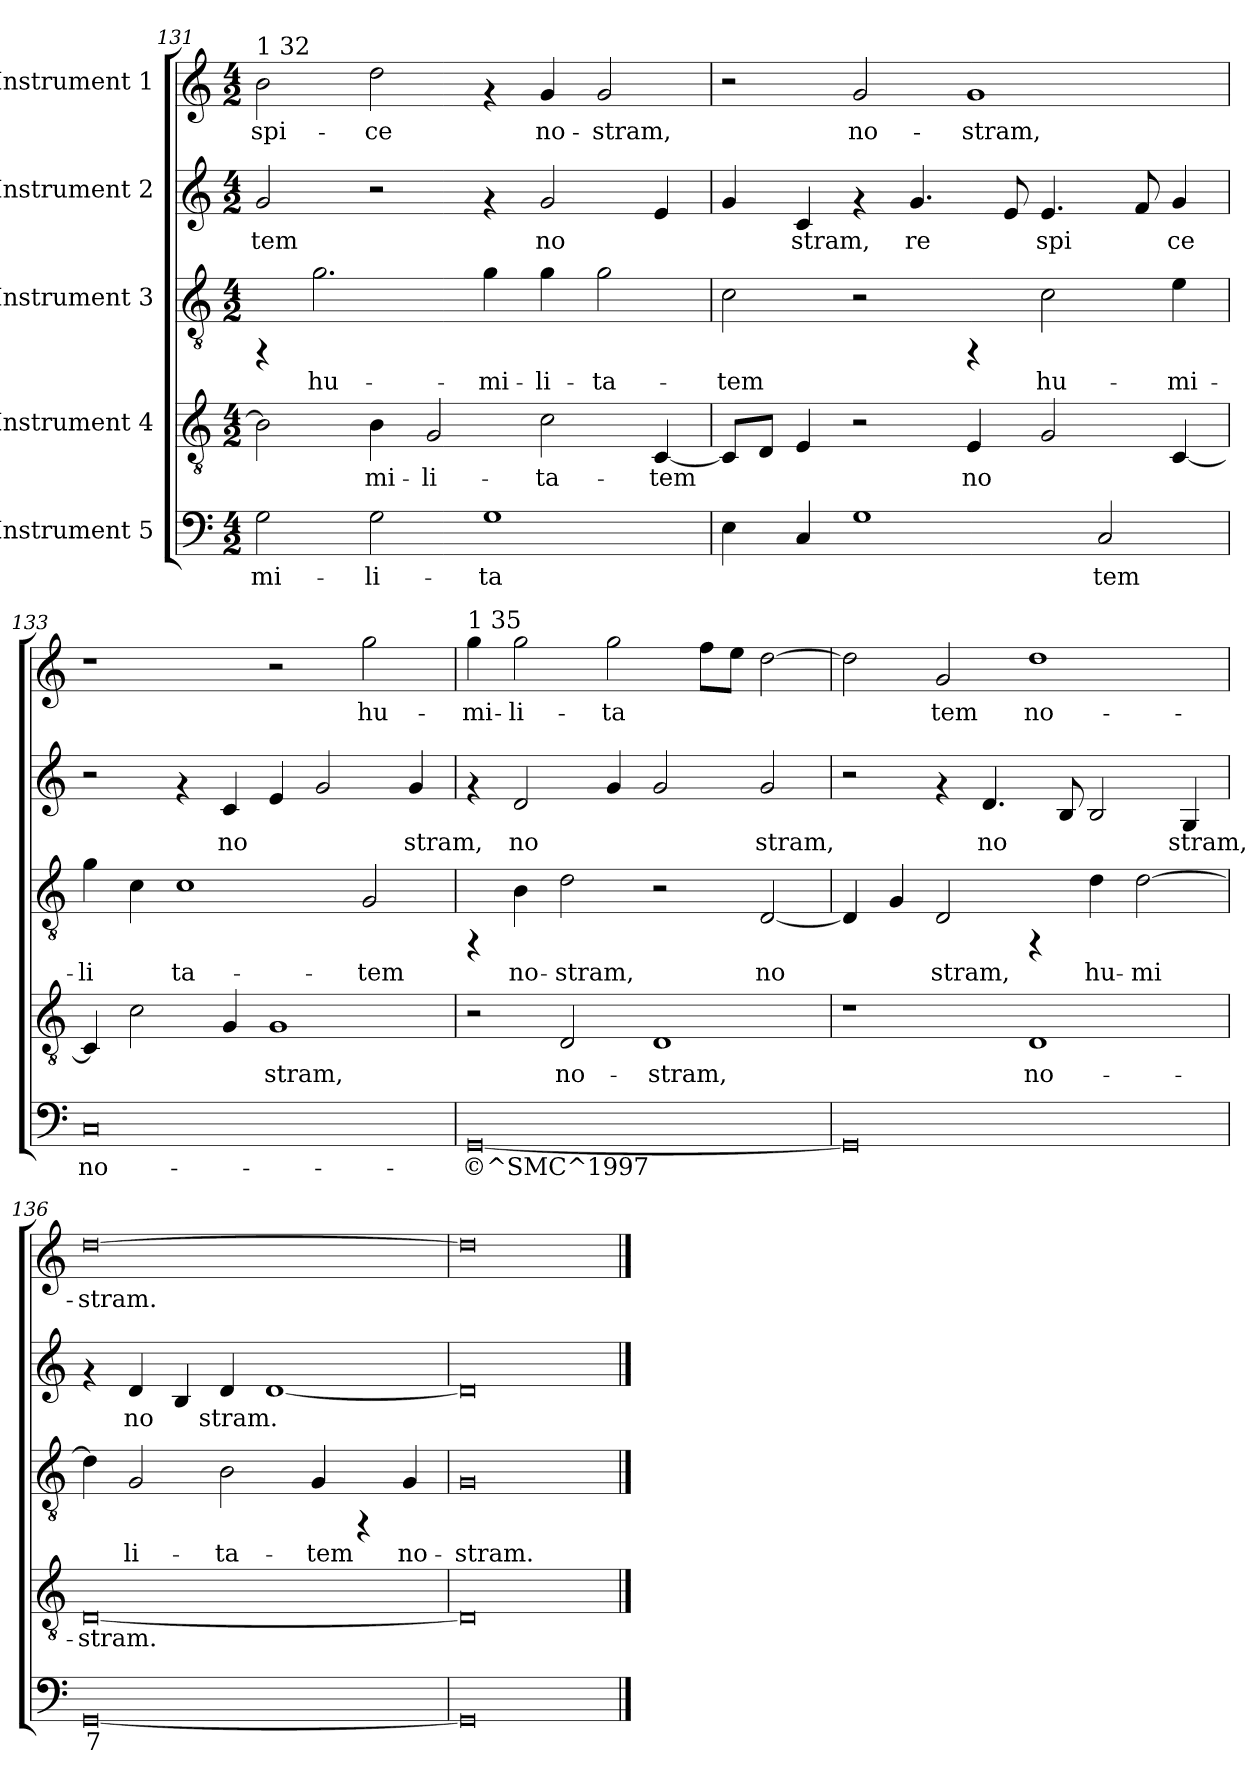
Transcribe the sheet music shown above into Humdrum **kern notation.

**kern	**text	**kern	**text	**kern	**text	**kern	**text	**kern	**text
*part5	*part5	*part4	*part4	*part3	*part3	*part2	*part2	*part1	*part1
*staff5	*staff5	*staff4	*staff4	*staff3	*staff3	*staff2	*staff2	*staff1	*staff1
*I"Instrument 5	*	*I"Instrument 4	*	*I"Instrument 3	*	*I"Instrument 2	*	*I"Instrument 1	*
!!LO:LB:g=z
*clefF4	*	*clefGv2	*	*clefGv2	*	*clefG2	*	*clefG2	*
*k[]	*	*k[]	*	*k[]	*	*k[]	*	*k[]	*
*C:	*	*C:	*	*C:	*	*C:	*	*C:	*
*M4/2	*	*M4/2	*	*M4/2	*	*M4/2	*	*M4/2	*
=131	=131	=131	=131	=131	=131	=131	=131	=131	=131
!	!	!	!	!	!	!	!	!LO:TX:a:t=1 32	!
!	!LO:LY:b:cj	!	!LO:LY:b:cj	!	!	!	!LO:LY:b:cj	!	!LO:LY:b:cj
2G\	-mi-	2B\]	--	4rFF	.	2g/	-tem	2b\	-spi-
!	!	!	!	!	!LO:LY:b:cj	!	!	!	!
.	.	.	.	2.g\	hu-	.	.	.	.
!	!LO:LY:b:cj	!	!LO:LY:b:cj	!	!	!	!	!	!LO:LY:b:cj
2G\	-li-	4B\	-mi-	.	.	2r	.	2dd\	-ce
!	!	!	!LO:LY:b:cj	!	!	!	!	!	!
.	.	2G/	-li-	.	.	.	.	.	.
!	!LO:LY:b:cj	!	!	!	!LO:LY:b:cj	!	!	!	!
1G	-ta-	.	.	4g\	-mi-	4rf	.	4rf	.
!	!	!	!LO:LY:b:cj	!	!LO:LY:b:cj	!	!LO:LY:b:cj	!	!LO:LY:b:cj
.	.	2c\	-ta-	4g\	-li-	2g/	no-	4g/	no-
!	!	!	!	!	!LO:LY:b:cj	!	!	!	!LO:LY:b:cj
.	.	.	.	2g\	-ta-	.	.	2g/	-stram,
!	!	!	!LO:LY:b:cj	!	!	!	!LO:LY:b:cj	!	!
.	.	[<4C/	-tem	.	.	4e/	--	.	.
=132	=132	=132	=132	=132	=132	=132	=132	=132	=132
!	!LO:LY:b:cj	!	!LO:LY:b:cj	!	!LO:LY:b:cj	!	!LO:LY:b:cj	!	!
4E\	--	8C/L]	.	2c\	-tem	4g/	--	2r	.
!	!	!	!LO:LY:b:cj	!	!	!	!	!	!
.	.	8D/J	.	.	.	.	.	.	.
!	!LO:LY:b:cj	!	!LO:LY:b:cj	!	!	!	!LO:LY:b:cj	!	!
4C/	--	4E/	.	.	.	4c/	-stram,	.	.
!	!LO:LY:b:cj	!	!	!	!	!	!	!	!LO:LY:b:cj
1G	--	2r	.	2r	.	4rf	.	2g/	no-
!	!	!	!	!	!	!	!LO:LY:b:cj	!	!
.	.	.	.	.	.	4.g/	re-	.	.
!	!	!	!LO:LY:b:cj	!	!	!	!	!	!LO:LY:b:cj
.	.	4E/	no-	4rFF	.	.	.	1g	-stram,
!	!	!	!	!	!	!	!LO:LY:b:cj	!	!
.	.	.	.	.	.	8e/	--	.	.
!	!	!	!LO:LY:b:cj	!	!LO:LY:b:cj	!	!LO:LY:b:cj	!	!
.	.	2G/	--	2c\	hu-	4.e/	-spi-	.	.
!	!LO:LY:b:cj	!	!	!	!	!	!	!	!
2C/	-tem	.	.	.	.	.	.	.	.
!	!	!	!	!	!	!	!LO:LY:b:cj	!	!
.	.	.	.	.	.	8f/	--	.	.
!	!	!	!LO:LY:b:cj	!	!LO:LY:b:cj	!	!LO:LY:b:cj	!	!
.	.	[<4C/	--	4e\	-mi-	4g/	-ce	.	.
=133	=133	=133	=133	=133	=133	=133	=133	=133	=133
!	!LO:LY:b:cj	!	!LO:LY:b:cj	!	!LO:LY:b:cj	!	!	!	!
0C	no-	4C/]	--	4g\	-li-	2r	.	1r	.
!	!	!	!LO:LY:b:cj	!	!LO:LY:b:cj	!	!	!	!
.	.	2c\	--	4c\	--	.	.	.	.
!	!	!	!	!	!LO:LY:b:cj	!	!	!	!
.	.	.	.	1c	-ta-	4rf	.	.	.
!	!	!	!LO:LY:b:cj	!	!	!	!LO:LY:b:cj	!	!
.	.	4G/	--	.	.	4c/	no-	.	.
!	!	!	!LO:LY:b:cj	!	!	!	!LO:LY:b:cj	!	!
.	.	1G	-stram,	.	.	4e/	--	2r	.
!	!	!	!	!	!	!	!LO:LY:b:cj	!	!
.	.	.	.	.	.	2g/	--	.	.
!	!	!	!	!	!LO:LY:b:cj	!	!	!	!LO:LY:b:cj
.	.	.	.	2G/	-tem	.	.	2gg\	hu-
!	!	!	!	!	!	!	!LO:LY:b:cj	!	!
.	.	.	.	.	.	4g/	-stram,	.	.
!!LO:PB:g=z
=134	=134	=134	=134	=134	=134	=134	=134	=134	=134
!	!	!	!	!	!	!	!	!LO:TX:a:t=1 35	!
!	!LO:LY:b:cj	!	!	!	!	!	!	!	!LO:LY:b:cj
[<0GG	-©^SMC^1997	2r	.	4rFF	.	4rf	.	4gg\	-mi-
!	!	!	!	!	!LO:LY:b:cj	!	!LO:LY:b:cj	!	!LO:LY:b:cj
.	.	.	.	4B\	no-	2d/	no-	2gg\	-li-
!	!	!	!LO:LY:b:cj	!	!LO:LY:b:cj	!	!	!	!
.	.	2D/	no-	2d\	-stram,	.	.	.	.
!	!	!	!	!	!	!	!LO:LY:b:cj	!	!LO:LY:b:cj
.	.	.	.	.	.	4g/	--	2gg\	-ta-
!	!	!	!LO:LY:b:cj	!	!	!	!LO:LY:b:cj	!	!
.	.	1D	-stram,	2r	.	2g/	--	.	.
!	!	!	!	!	!	!	!	!	!LO:LY:b:cj
.	.	.	.	.	.	.	.	8ff\L	--
!	!	!	!	!	!	!	!	!	!LO:LY:b:cj
.	.	.	.	.	.	.	.	8ee\J	--
!	!	!	!	!	!LO:LY:b:cj	!	!LO:LY:b:cj	!	!LO:LY:b:cj
.	.	.	.	[<2D/	no-	2g/	-stram,	[>2dd\	--
=135	=135	=135	=135	=135	=135	=135	=135	=135	=135
!	!LO:LY:b:cj	!	!	!	!LO:LY:b:cj	!	!	!	!LO:LY:b:cj
0GG]	.	1r	.	4D/]	--	2r	.	2dd\]	--
!	!	!	!	!	!LO:LY:b:cj	!	!	!	!
.	.	.	.	4G/	--	.	.	.	.
!	!	!	!	!	!LO:LY:b:cj	!	!	!	!LO:LY:b:cj
.	.	.	.	2D/	-stram,	4rf	.	2g/	-tem
!	!	!	!	!	!	!	!LO:LY:b:cj	!	!
.	.	.	.	.	.	4.d/	no-	.	.
!	!	!	!LO:LY:b:cj	!	!	!	!	!	!LO:LY:b:cj
.	.	1D	no-	4rFF	.	.	.	1dd	no-
!	!	!	!	!	!	!	!LO:LY:b:cj	!	!
.	.	.	.	.	.	8B/	--	.	.
!	!	!	!	!	!LO:LY:b:cj	!	!LO:LY:b:cj	!	!
.	.	.	.	4d\	hu-	2B/	--	.	.
!	!	!	!	!	!LO:LY:b:cj	!	!	!	!
.	.	.	.	[>2d\	-mi-	.	.	.	.
!	!	!	!	!	!	!	!LO:LY:b:cj	!	!
.	.	.	.	.	.	4G/	-stram,	.	.
=136	=136	=136	=136	=136	=136	=136	=136	=136	=136
!	!LO:LY:b:cj	!	!LO:LY:b:cj	!	!LO:LY:b:cj	!	!	!	!LO:LY:b:cj
[<0GG	7-	[<0D	-stram.	4d\]	--	4rf	.	[>0dd	-stram.
!	!	!	!	!	!LO:LY:b:cj	!	!LO:LY:b:cj	!	!
.	.	.	.	2G/	-li-	4d/	no-	.	.
!	!	!	!	!	!	!	!LO:LY:b:cj	!	!
.	.	.	.	.	.	4B/	--	.	.
!	!	!	!	!	!LO:LY:b:cj	!	!LO:LY:b:cj	!	!
.	.	.	.	2B\	-ta-	4d/	-stram.	.	.
!	!	!	!	!	!	!	!LO:LY:b:cj	!	!
.	.	.	.	.	.	[<1d	.	.	.
!	!	!	!	!	!LO:LY:b:cj	!	!	!	!
.	.	.	.	4G/	-tem	.	.	.	.
.	.	.	.	4rFF	.	.	.	.	.
!	!	!	!	!	!LO:LY:b:cj	!	!	!	!
.	.	.	.	4G/	no-	.	.	.	.
=137	=137	=137	=137	=137	=137	=137	=137	=137	=137
!	!LO:LY:b:cj	!	!LO:LY:b:cj	!	!LO:LY:b:cj	!	!LO:LY:b:cj	!	!LO:LY:b:cj
0GG]	--	0D]	.	0G	-stram.	0d]	.	0dd]	.
==	==	==	==	==	==	==	==	==	==
*-	*-	*-	*-	*-	*-	*-	*-	*-	*-
